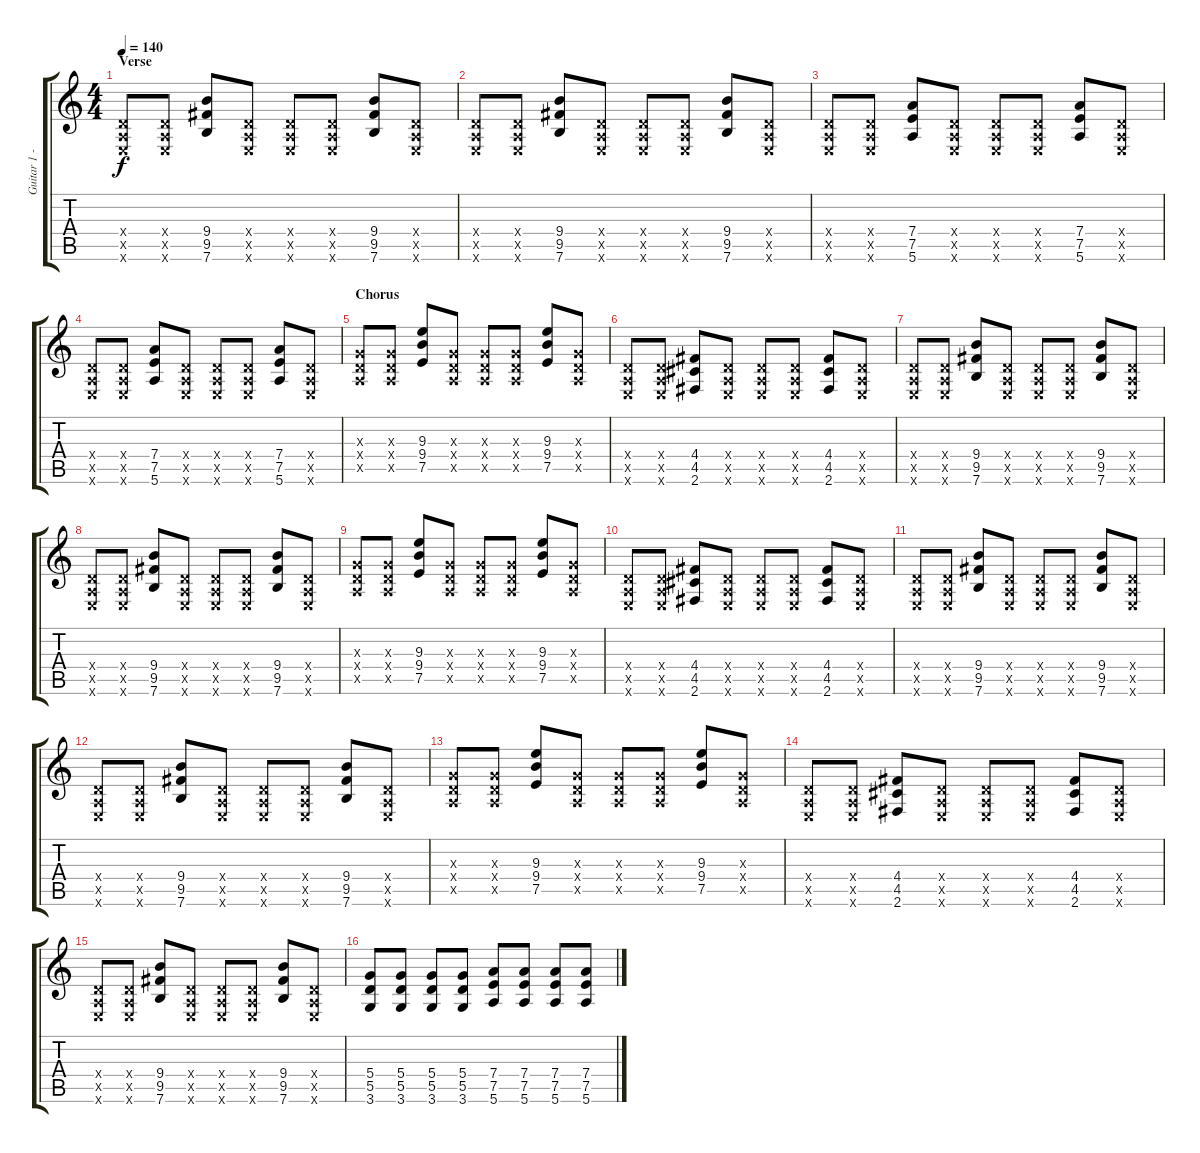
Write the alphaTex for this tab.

\track ("Guitar 1 - Mathias" "Guitar 1 -") {instrument overdrivenguitar}
\staff {score tabs}
\tuning (E4 B3 G3 D3 A2 E2) {hide}
\ts (4 4)
\section ("" "Verse")
\tempo 140
\clef g2
\ks c
(0.4{x} 0.5{x} 0.6{x}).8{dy f} (0.4{x} 0.5{x} 0.6{x}).8 (9.4 9.5 7.6).8 (0.4{x} 0.5{x} 0.6{x}).8 (0.4{x} 0.5{x} 0.6{x}).8 (0.4{x} 0.5{x} 0.6{x}).8 (9.4 9.5 7.6).8 (0.4{x} 0.5{x} 0.6{x}).8 |
(0.4{x} 0.5{x} 0.6{x}).8 (0.4{x} 0.5{x} 0.6{x}).8 (9.4 9.5 7.6).8 (0.4{x} 0.5{x} 0.6{x}).8 (0.4{x} 0.5{x} 0.6{x}).8 (0.4{x} 0.5{x} 0.6{x}).8 (9.4 9.5 7.6).8 (0.4{x} 0.5{x} 0.6{x}).8 |
(0.4{x} 0.5{x} 0.6{x}).8 (0.4{x} 0.5{x} 0.6{x}).8 (7.4 7.5 5.6).8 (0.4{x} 0.5{x} 0.6{x}).8 (0.4{x} 0.5{x} 0.6{x}).8 (0.4{x} 0.5{x} 0.6{x}).8 (7.4 7.5 5.6).8 (0.4{x} 0.5{x} 0.6{x}).8 |
(0.4{x} 0.5{x} 0.6{x}).8 (0.4{x} 0.5{x} 0.6{x}).8 (7.4 7.5 5.6).8 (0.4{x} 0.5{x} 0.6{x}).8 (0.4{x} 0.5{x} 0.6{x}).8 (0.4{x} 0.5{x} 0.6{x}).8 (7.4 7.5 5.6).8 (0.4{x} 0.5{x} 0.6{x}).8 |
\section ("" "Chorus")
(0.3{x} 0.4{x} 0.5{x}).8 (0.3{x} 0.4{x} 0.5{x}).8 (9.3 9.4 7.5).8 (0.3{x} 0.4{x} 0.5{x}).8 (0.3{x} 0.4{x} 0.5{x}).8 (0.3{x} 0.4{x} 0.5{x}).8 (9.3 9.4 7.5).8 (0.3{x} 0.4{x} 0.5{x}).8 |
(0.4{x} 0.5{x} 0.6{x}).8 (0.4{x} 0.5{x} 0.6{x}).8 (4.4 4.5 2.6).8 (0.4{x} 0.5{x} 0.6{x}).8 (0.4{x} 0.5{x} 0.6{x}).8 (0.4{x} 0.5{x} 0.6{x}).8 (4.4 4.5 2.6).8 (0.4{x} 0.5{x} 0.6{x}).8 |
(0.4{x} 0.5{x} 0.6{x}).8 (0.4{x} 0.5{x} 0.6{x}).8 (9.4 9.5 7.6).8 (0.4{x} 0.5{x} 0.6{x}).8 (0.4{x} 0.5{x} 0.6{x}).8 (0.4{x} 0.5{x} 0.6{x}).8 (9.4 9.5 7.6).8 (0.4{x} 0.5{x} 0.6{x}).8 |
(0.4{x} 0.5{x} 0.6{x}).8 (0.4{x} 0.5{x} 0.6{x}).8 (9.4 9.5 7.6).8 (0.4{x} 0.5{x} 0.6{x}).8 (0.4{x} 0.5{x} 0.6{x}).8 (0.4{x} 0.5{x} 0.6{x}).8 (9.4 9.5 7.6).8 (0.4{x} 0.5{x} 0.6{x}).8 |
(0.3{x} 0.4{x} 0.5{x}).8 (0.3{x} 0.4{x} 0.5{x}).8 (9.3 9.4 7.5).8 (0.3{x} 0.4{x} 0.5{x}).8 (0.3{x} 0.4{x} 0.5{x}).8 (0.3{x} 0.4{x} 0.5{x}).8 (9.3 9.4 7.5).8 (0.3{x} 0.4{x} 0.5{x}).8 |
(0.4{x} 0.5{x} 0.6{x}).8 (0.4{x} 0.5{x} 0.6{x}).8 (4.4 4.5 2.6).8 (0.4{x} 0.5{x} 0.6{x}).8 (0.4{x} 0.5{x} 0.6{x}).8 (0.4{x} 0.5{x} 0.6{x}).8 (4.4 4.5 2.6).8 (0.4{x} 0.5{x} 0.6{x}).8 |
(0.4{x} 0.5{x} 0.6{x}).8 (0.4{x} 0.5{x} 0.6{x}).8 (9.4 9.5 7.6).8 (0.4{x} 0.5{x} 0.6{x}).8 (0.4{x} 0.5{x} 0.6{x}).8 (0.4{x} 0.5{x} 0.6{x}).8 (9.4 9.5 7.6).8 (0.4{x} 0.5{x} 0.6{x}).8 |
(0.4{x} 0.5{x} 0.6{x}).8 (0.4{x} 0.5{x} 0.6{x}).8 (9.4 9.5 7.6).8 (0.4{x} 0.5{x} 0.6{x}).8 (0.4{x} 0.5{x} 0.6{x}).8 (0.4{x} 0.5{x} 0.6{x}).8 (9.4 9.5 7.6).8 (0.4{x} 0.5{x} 0.6{x}).8 |
(0.3{x} 0.4{x} 0.5{x}).8 (0.3{x} 0.4{x} 0.5{x}).8 (9.3 9.4 7.5).8 (0.3{x} 0.4{x} 0.5{x}).8 (0.3{x} 0.4{x} 0.5{x}).8 (0.3{x} 0.4{x} 0.5{x}).8 (9.3 9.4 7.5).8 (0.3{x} 0.4{x} 0.5{x}).8 |
(0.4{x} 0.5{x} 0.6{x}).8 (0.4{x} 0.5{x} 0.6{x}).8 (4.4 4.5 2.6).8 (0.4{x} 0.5{x} 0.6{x}).8 (0.4{x} 0.5{x} 0.6{x}).8 (0.4{x} 0.5{x} 0.6{x}).8 (4.4 4.5 2.6).8 (0.4{x} 0.5{x} 0.6{x}).8 |
(0.4{x} 0.5{x} 0.6{x}).8 (0.4{x} 0.5{x} 0.6{x}).8 (9.4 9.5 7.6).8 (0.4{x} 0.5{x} 0.6{x}).8 (0.4{x} 0.5{x} 0.6{x}).8 (0.4{x} 0.5{x} 0.6{x}).8 (9.4 9.5 7.6).8 (0.4{x} 0.5{x} 0.6{x}).8 |
(5.4 5.5 3.6).8 (5.4 5.5 3.6).8 (5.4 5.5 3.6).8 (5.4 5.5 3.6).8 (7.4 7.5 5.6).8 (7.4 7.5 5.6).8 (7.4 7.5 5.6).8 (7.4 7.5 5.6).8
